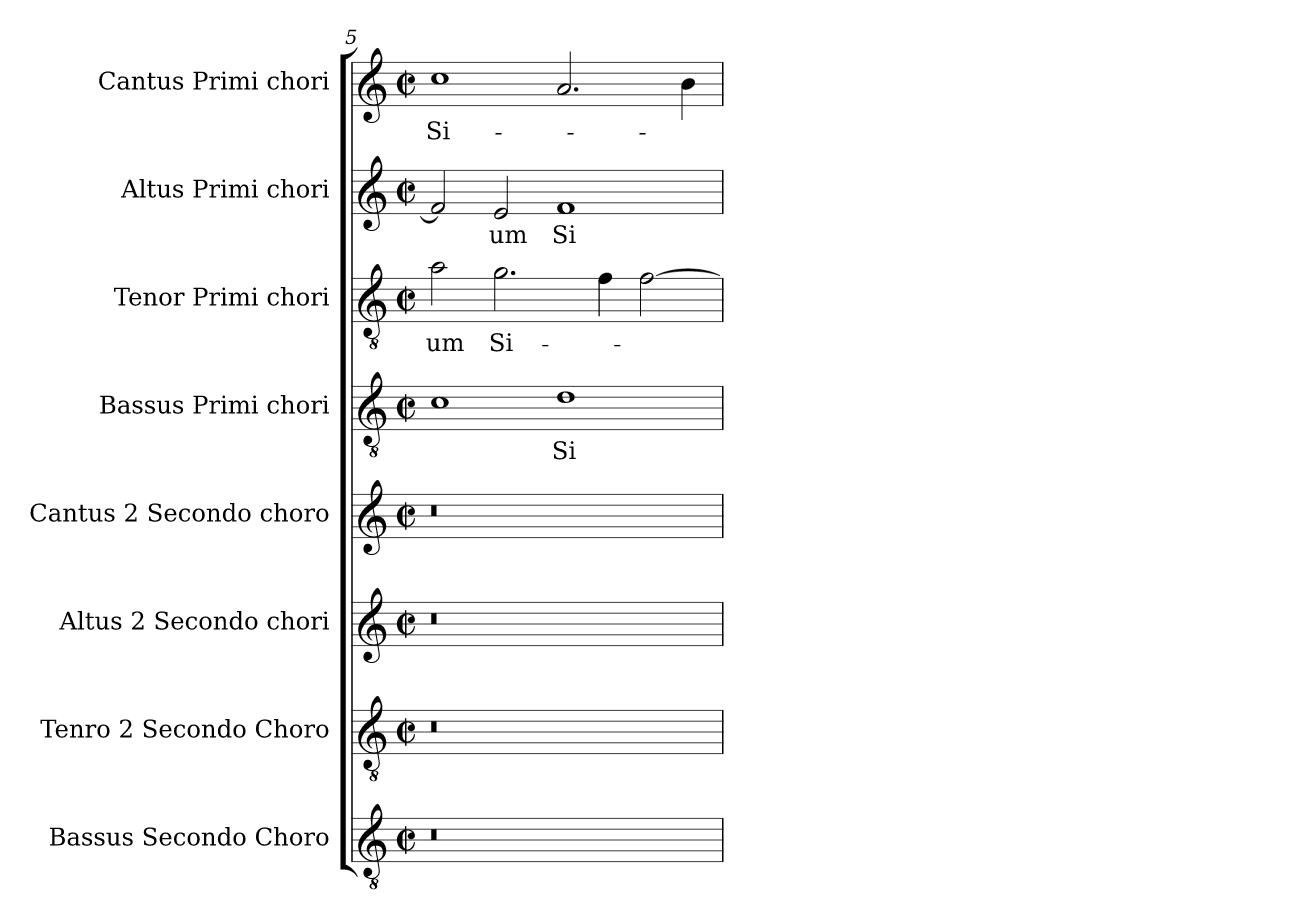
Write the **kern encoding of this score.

**kern	**kern	**kern	**kern	**kern	**text	**kern	**text	**kern	**text	**kern	**text
*part8	*part7	*part6	*part5	*part4	*part4	*part3	*part3	*part2	*part2	*part1	*part1
*staff8	*staff7	*staff6	*staff5	*staff4	*staff4	*staff3	*staff3	*staff2	*staff2	*staff1	*staff1
*I"Bassus  Secondo Choro	*I"Tenro 2  Secondo Choro	*I"Altus 2  Secondo chori	*I"Cantus 2  Secondo choro	*I"Bassus  Primi chori	*	*I"Tenor  Primi chori	*	*I"Altus  Primi chori	*	*I"Cantus  Primi chori	*
*I'Ch	*I'Ch	*I'Ch	*I'Ch	*I'Ch	*	*I'Ch	*	*I'Ch	*	*I'Ch	*
*clefGv2	*clefGv2	*clefG2	*clefG2	*clefGv2	*	*clefGv2	*	*clefG2	*	*clefG2	*
*M2/2	*M2/2	*M2/2	*M2/2	*M2/2	*	*M2/2	*	*M2/2	*	*M2/2	*
*met(c|)	*met(c|)	*met(c|)	*met(c|)	*met(c|)	*	*met(c|)	*	*met(c|)	*	*met(c|)	*
=5	=5	=5	=5	=5	=5	=5	=5	=5	=5	=5	=5
!	!	!	!	!	!	!	!LO:LY:b:cj	!	!	!	!LO:LY:b:cj
0r	0r	0r	0r	1c	.	2a\	-um	2f/]	.	1cc	Si-
!	!	!	!	!	!	!	!LO:LY:b:cj	!	!LO:LY:b:cj	!	!
.	.	.	.	.	.	2.g\	Si-	2e/	-um	.	.
!	!	!	!	!	!LO:LY:b:cj	!	!	!	!LO:LY:b:cj	!	!
.	.	.	.	1d	Si-	.	.	1f	Si-	2.a/	.
.	.	.	.	.	.	4f\	.	.	.	.	.
.	.	.	.	.	.	[>2f\	.	.	.	.	.
.	.	.	.	.	.	.	.	.	.	4b\	.
=	=	=	=	=	=	=	=	=	=	=	=
*-	*-	*-	*-	*-	*-	*-	*-	*-	*-	*-	*-
